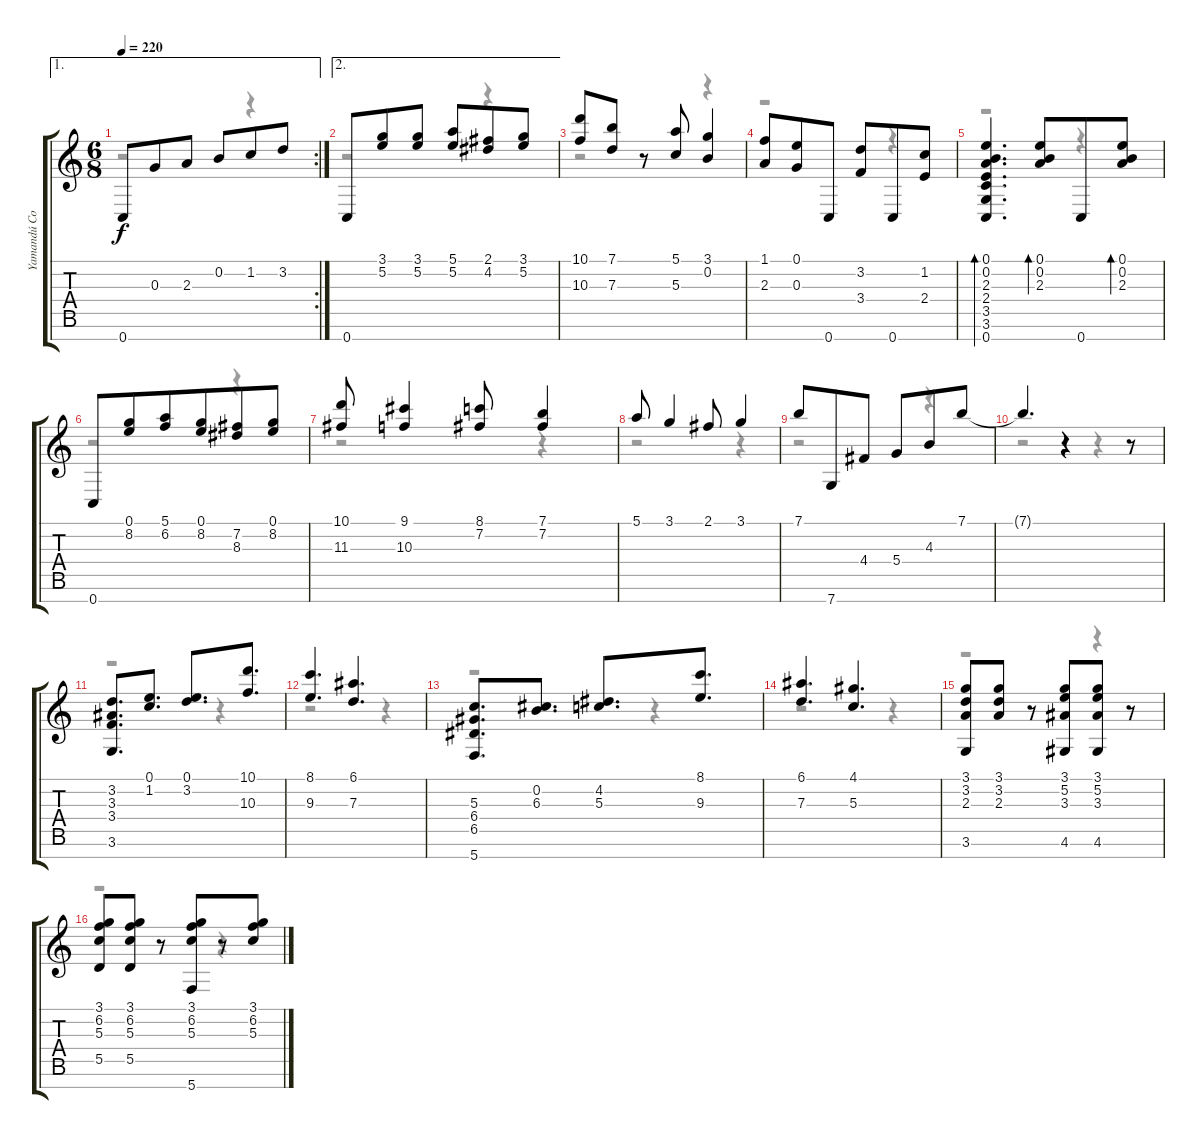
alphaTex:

\track ("Yamandú Costa" "Yamandú Co") {instrument acousticguitarnylon}
\staff {score tabs}
\tuning (E4 B3 G3 D3 A2 E2 C2) {hide}
\voice
\ae 1
\rc 2
\ts (6 8)
\tempo 220
\clef g2
\ks c
0.7.8{dy f} 0.3.8 2.3.8 0.2.8 1.2.8 3.2.8 |
\ae 2
0.7.8 (3.1 5.2).8 (3.1 5.2).8 (5.1 5.2).8 (2.1 4.2).8 (3.1 5.2).8 |
(10.1 10.3).8 (7.1 7.3).8 r.8 (5.1 5.3).8 (3.1 0.2).4 |
(1.1 2.3).8 (0.1 0.3).8 0.7.8 (3.2 3.4).8 0.7.8 (1.2 2.4).8 |
(0.1 0.2 2.3 2.4 3.5 3.6 0.7).4{d bd 240} (0.1 0.2 2.3).8{bd 240} 0.7.8 (0.1 0.2 2.3).8{bd 240} |
0.7.8{beam merge} (0.1 8.2).8{beam merge} (5.1 6.2).8{beam merge} (0.1 8.2).8{beam merge} (7.2 8.3).8{beam merge} (0.1 8.2).8 |
(10.1 11.3).8{beam Up} (9.1 10.3).4{beam Up} (8.1 7.2).8{beam Up} (7.1 7.2).4{beam Up} |
5.1.8{beam Up} 3.1.4{beam Up beam split} 2.1.8{beam Up} 3.1.4{beam Up} |
7.1.8 7.7.8 4.4.8 5.4.8 4.3.8 7.1.8 |
7.1{t}.4{d} r.4 r.8 |
(3.2 3.3 3.4 3.6).8{d} (0.1 1.2).8{d} (0.1 3.2).8{d beam Up beam merge} (10.1 10.3).8{d beam Up} |
(8.1 9.3).4{d} (6.1 7.3).4{d} |
(5.3 6.4 6.5 5.7).8{d} (0.2 6.3).8{d} (4.2 5.3).8{d beam Up} (8.1 9.3).8{d beam Up} |
(6.1 7.3).4{d beam Up} (4.1 5.3).4{d beam Up} |
(3.1 3.2 2.3 3.6).8 (3.1 3.2 2.3).8 r.8 (3.1 5.2 3.3 4.6).8 (3.1 5.2 3.3 4.6).8 r.8 |
(3.1 6.2 5.3 5.5).8 (3.1 6.2 5.3 5.5).8 r.8 (3.1 6.2 5.3 5.7).8 r.8 (3.1 6.2 5.3).8
\voice
\clef g2
\ottava regular
\simile none
\ks c
r.2{dy f} r.4 |
r.2 r.4 |
r.2 r.4 |
r.2 r.4 |
r.2 r.4 |
r.2 r.4 |
r.2 r.4 |
r.2 r.4 |
r.2 r.4 |
r.2 r.4 |
r.2 r.4 |
r.2 r.4 |
r.2 r.4 |
r.2 r.4 |
r.2 r.4 |
r.2 r.4
